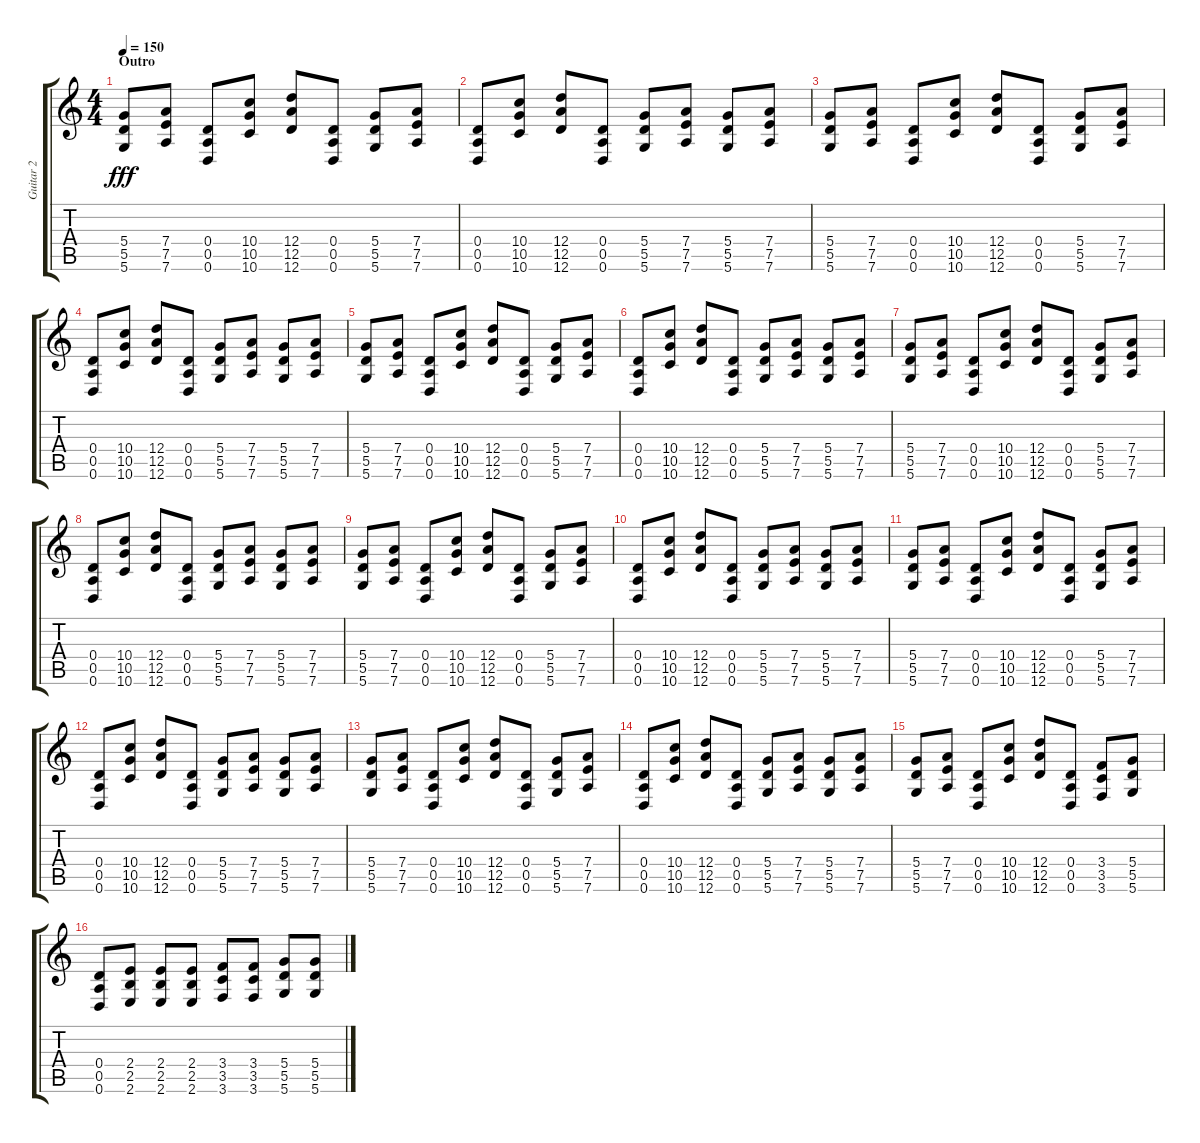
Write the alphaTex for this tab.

\track ("Guitar 2" "Guitar 2") {instrument distortionguitar}
\staff {score tabs}
\tuning (E4 B3 G3 D3 A2 D2) {hide}
\ts (4 4)
\section ("" "Outro")
\tempo 150
\clef g2
\ks c
(5.4 5.5 5.6).8{dy fff} (7.4 7.5 7.6).8 (0.4 0.5 0.6).8 (10.4 10.5 10.6).8 (12.4 12.5 12.6).8 (0.4 0.5 0.6).8 (5.4 5.5 5.6).8 (7.4 7.5 7.6).8 |
(0.4 0.5 0.6).8 (10.4 10.5 10.6).8 (12.4 12.5 12.6).8 (0.4 0.5 0.6).8 (5.4 5.5 5.6).8 (7.4 7.5 7.6).8 (5.4 5.5 5.6).8 (7.4 7.5 7.6).8 |
(5.4 5.5 5.6).8 (7.4 7.5 7.6).8 (0.4 0.5 0.6).8 (10.4 10.5 10.6).8 (12.4 12.5 12.6).8 (0.4 0.5 0.6).8 (5.4 5.5 5.6).8 (7.4 7.5 7.6).8 |
(0.4 0.5 0.6).8 (10.4 10.5 10.6).8 (12.4 12.5 12.6).8 (0.4 0.5 0.6).8 (5.4 5.5 5.6).8 (7.4 7.5 7.6).8 (5.4 5.5 5.6).8 (7.4 7.5 7.6).8 |
(5.4 5.5 5.6).8 (7.4 7.5 7.6).8 (0.4 0.5 0.6).8 (10.4 10.5 10.6).8 (12.4 12.5 12.6).8 (0.4 0.5 0.6).8 (5.4 5.5 5.6).8 (7.4 7.5 7.6).8 |
(0.4 0.5 0.6).8 (10.4 10.5 10.6).8 (12.4 12.5 12.6).8 (0.4 0.5 0.6).8 (5.4 5.5 5.6).8 (7.4 7.5 7.6).8 (5.4 5.5 5.6).8 (7.4 7.5 7.6).8 |
(5.4 5.5 5.6).8 (7.4 7.5 7.6).8 (0.4 0.5 0.6).8 (10.4 10.5 10.6).8 (12.4 12.5 12.6).8 (0.4 0.5 0.6).8 (5.4 5.5 5.6).8 (7.4 7.5 7.6).8 |
(0.4 0.5 0.6).8 (10.4 10.5 10.6).8 (12.4 12.5 12.6).8 (0.4 0.5 0.6).8 (5.4 5.5 5.6).8 (7.4 7.5 7.6).8 (5.4 5.5 5.6).8 (7.4 7.5 7.6).8 |
(5.4 5.5 5.6).8 (7.4 7.5 7.6).8 (0.4 0.5 0.6).8 (10.4 10.5 10.6).8 (12.4 12.5 12.6).8 (0.4 0.5 0.6).8 (5.4 5.5 5.6).8 (7.4 7.5 7.6).8 |
(0.4 0.5 0.6).8 (10.4 10.5 10.6).8 (12.4 12.5 12.6).8 (0.4 0.5 0.6).8 (5.4 5.5 5.6).8 (7.4 7.5 7.6).8 (5.4 5.5 5.6).8 (7.4 7.5 7.6).8 |
(5.4 5.5 5.6).8 (7.4 7.5 7.6).8 (0.4 0.5 0.6).8 (10.4 10.5 10.6).8 (12.4 12.5 12.6).8 (0.4 0.5 0.6).8 (5.4 5.5 5.6).8 (7.4 7.5 7.6).8 |
(0.4 0.5 0.6).8 (10.4 10.5 10.6).8 (12.4 12.5 12.6).8 (0.4 0.5 0.6).8 (5.4 5.5 5.6).8 (7.4 7.5 7.6).8 (5.4 5.5 5.6).8 (7.4 7.5 7.6).8 |
(5.4 5.5 5.6).8 (7.4 7.5 7.6).8 (0.4 0.5 0.6).8 (10.4 10.5 10.6).8 (12.4 12.5 12.6).8 (0.4 0.5 0.6).8 (5.4 5.5 5.6).8 (7.4 7.5 7.6).8 |
(0.4 0.5 0.6).8 (10.4 10.5 10.6).8 (12.4 12.5 12.6).8 (0.4 0.5 0.6).8 (5.4 5.5 5.6).8 (7.4 7.5 7.6).8 (5.4 5.5 5.6).8 (7.4 7.5 7.6).8 |
(5.4 5.5 5.6).8 (7.4 7.5 7.6).8 (0.4 0.5 0.6).8 (10.4 10.5 10.6).8 (12.4 12.5 12.6).8 (0.4 0.5 0.6).8 (3.4 3.5 3.6).8 (5.4 5.5 5.6).8 |
(0.4 0.5 0.6).8 (2.4 2.5 2.6).8 (2.4 2.5 2.6).8 (2.4 2.5 2.6).8 (3.4 3.5 3.6).8 (3.4 3.5 3.6).8 (5.4 5.5 5.6).8 (5.4 5.5 5.6).8
